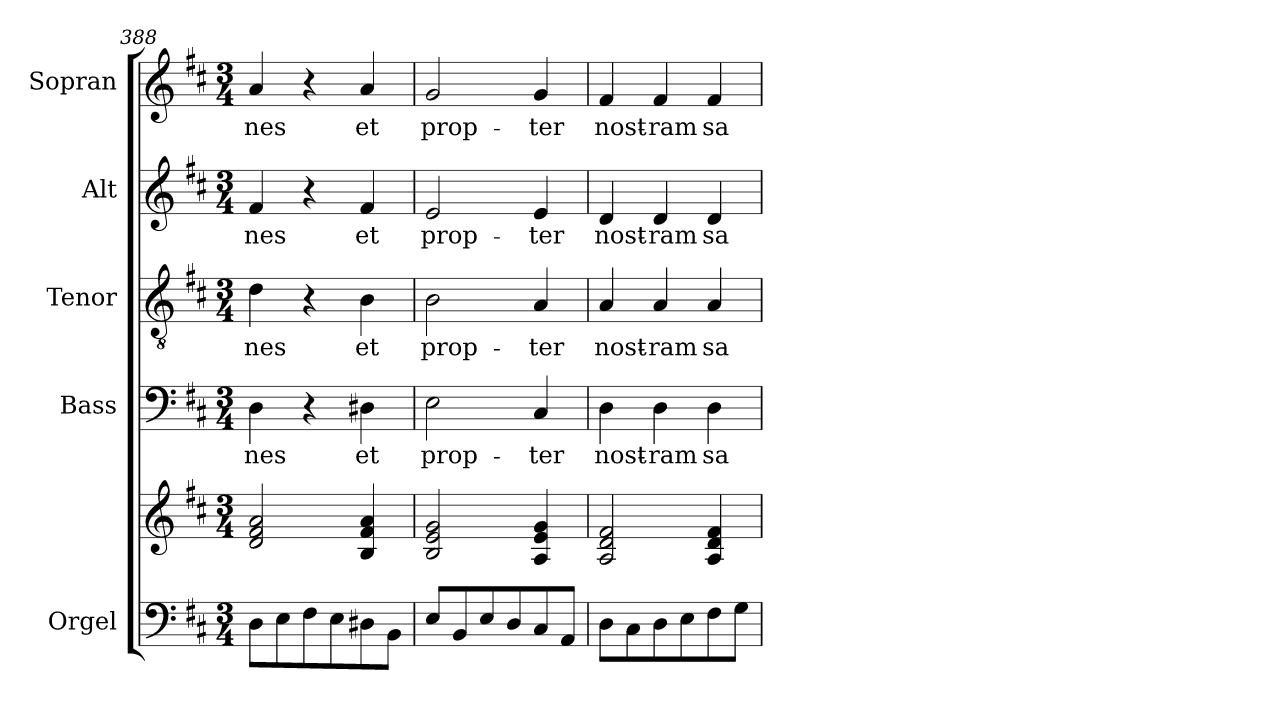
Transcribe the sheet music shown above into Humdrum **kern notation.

**kern	**kern	**kern	**text	**kern	**text	**kern	**text	**kern	**text
*part5	*part5	*part4	*part4	*part3	*part3	*part2	*part2	*part1	*part1
*staff6	*staff5	*staff4	*staff4	*staff3	*staff3	*staff2	*staff2	*staff1	*staff1
*I"Orgel	*	*I"Bass	*	*I"Tenor	*	*I"Alt	*	*I"Sopran	*
*I'Org.	*	*I'B.	*	*I'T.	*	*I'A.	*	*I'S.	*
*clefF4	*clefG2	*clefF4	*	*clefGv2	*	*clefG2	*	*clefG2	*
*k[f#c#]	*k[f#c#]	*k[f#c#]	*	*k[f#c#]	*	*k[f#c#]	*	*k[f#c#]	*
*D:	*D:	*D:	*	*D:	*	*D:	*	*D:	*
*M3/4	*M3/4	*M3/4	*	*M3/4	*	*M3/4	*	*M3/4	*
=388	=388	=388	=388	=388	=388	=388	=388	=388	=388
!	!	!	!LO:LY:b	!	!LO:LY:b	!	!LO:LY:b	!	!LO:LY:b
8D\L	2d/ 2f#/ 2a/	4D\	-nes	4d\	-nes	4f#/	-nes	4a/	-nes
8E\	.	.	.	.	.	.	.	.	.
8F#\	.	4r	.	4r	.	4r	.	4r	.
8E\	.	.	.	.	.	.	.	.	.
!	!	!	!LO:LY:b	!	!LO:LY:b	!	!LO:LY:b	!	!LO:LY:b
8D#X\	4B/ 4f#/ 4a/	4D#X\	et	4B\	et	4f#/	et	4a/	et
8BB\J	.	.	.	.	.	.	.	.	.
=389	=389	=389	=389	=389	=389	=389	=389	=389	=389
!	!	!	!LO:LY:b	!	!LO:LY:b	!	!LO:LY:b	!	!LO:LY:b
8E/L	2B/ 2e/ 2g/	2E\	prop-	2B\	prop-	2e/	prop-	2g/	prop-
8BB/	.	.	.	.	.	.	.	.	.
8E/	.	.	.	.	.	.	.	.	.
8D/	.	.	.	.	.	.	.	.	.
!	!	!	!LO:LY:b	!	!LO:LY:b	!	!LO:LY:b	!	!LO:LY:b
8C#/	4A/ 4e/ 4g/	4C#/	-ter	4A/	-ter	4e/	-ter	4g/	-ter
8AA/J	.	.	.	.	.	.	.	.	.
=390	=390	=390	=390	=390	=390	=390	=390	=390	=390
!	!	!	!LO:LY:b	!	!LO:LY:b	!	!LO:LY:b	!	!LO:LY:b
8D\L	2A/ 2d/ 2f#/	4D\	nost-	4A/	nost-	4d/	nost-	4f#/	nost-
8C#\	.	.	.	.	.	.	.	.	.
!	!	!	!LO:LY:b	!	!LO:LY:b	!	!LO:LY:b	!	!LO:LY:b
8D\	.	4D\	-ram	4A/	-ram	4d/	-ram	4f#/	-ram
8E\	.	.	.	.	.	.	.	.	.
!	!	!	!LO:LY:b	!	!LO:LY:b	!	!LO:LY:b	!	!LO:LY:b
8F#\	4A/ 4d/ 4f#/	4D\	sa-	4A/	sa-	4d/	sa-	4f#/	sa-
8G\J	.	.	.	.	.	.	.	.	.
=	=	=	=	=	=	=	=	=	=
*-	*-	*-	*-	*-	*-	*-	*-	*-	*-
